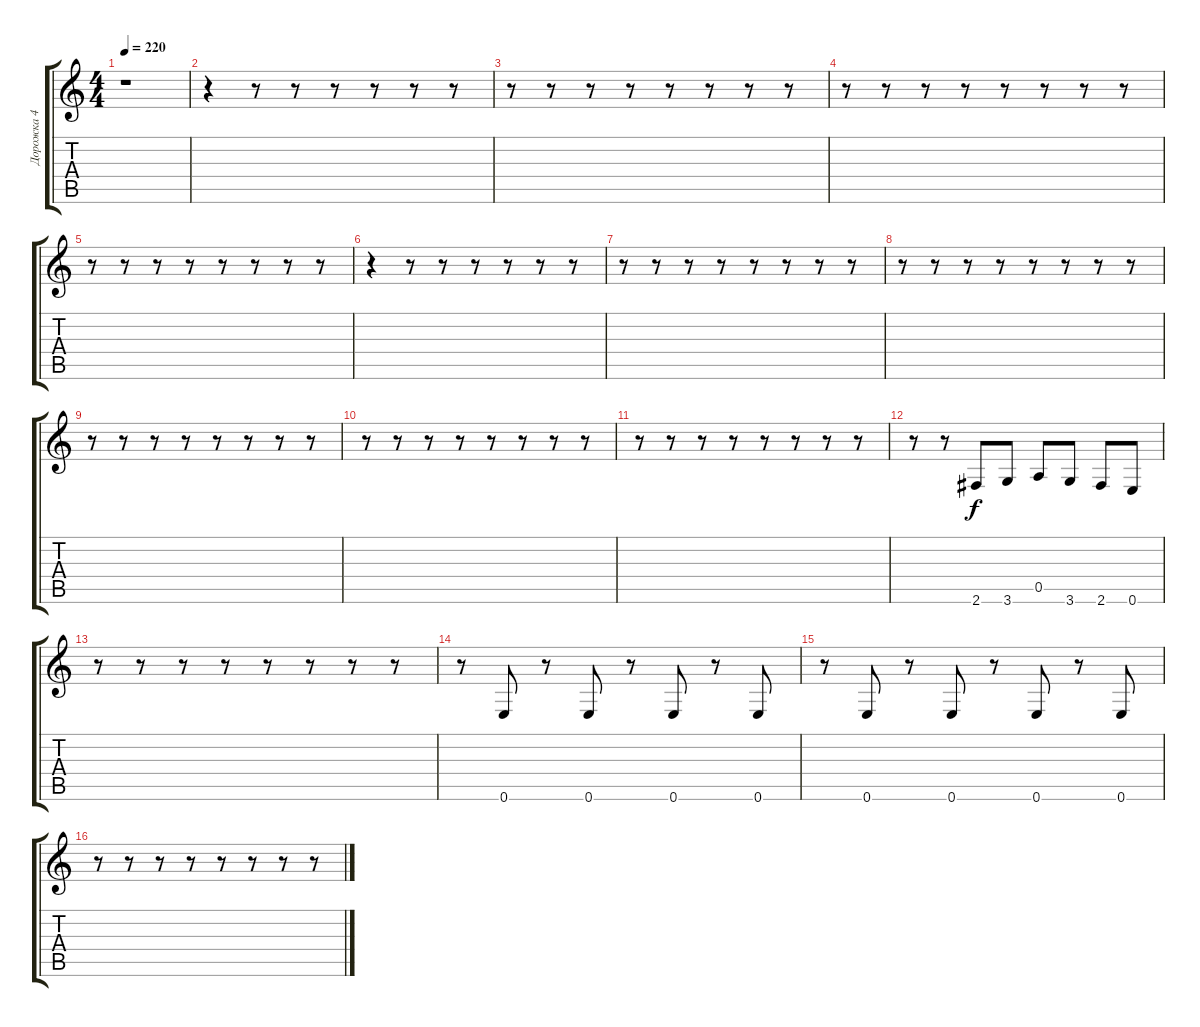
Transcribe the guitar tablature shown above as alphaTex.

\track ("Дорожка 4" "Дорожка 4") {instrument electricbasspick}
\staff {score tabs}
\tuning (E4 B3 G3 D3 A2 E2) {hide}
\ts (4 4)
\tempo 220
\clef g2
\ks c
r.1{dy f instrument electricbasspick} |
r.4 r.8 r.8 r.8 r.8 r.8 r.8 |
r.8 r.8 r.8 r.8 r.8 r.8 r.8 r.8 |
r.8 r.8 r.8 r.8 r.8 r.8 r.8 r.8 |
r.8 r.8 r.8 r.8 r.8 r.8 r.8 r.8 |
r.4 r.8 r.8 r.8 r.8 r.8 r.8 |
r.8 r.8 r.8 r.8 r.8 r.8 r.8 r.8 |
r.8 r.8 r.8 r.8 r.8 r.8 r.8 r.8 |
r.8 r.8 r.8 r.8 r.8 r.8 r.8 r.8 |
r.8 r.8 r.8 r.8 r.8 r.8 r.8 r.8 |
r.8 r.8 r.8 r.8 r.8 r.8 r.8 r.8 |
r.8 r.8 2.6.8 3.6.8 0.5.8 3.6.8 2.6.8 0.6.8 |
r.8 r.8 r.8 r.8 r.8 r.8 r.8 r.8 |
r.8 0.6.8 r.8 0.6.8 r.8 0.6.8 r.8 0.6.8 |
r.8 0.6.8 r.8 0.6.8 r.8 0.6.8 r.8 0.6.8 |
r.8 r.8 r.8 r.8 r.8 r.8 r.8 r.8
